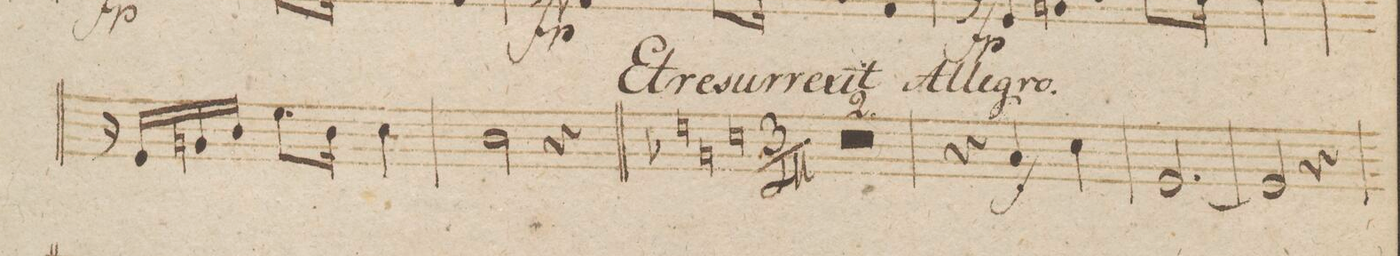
**kern	**dynam
*I"Viola.	*
*clefC3	*
*k[b-e-a-d-]	*
*met(c|)	*
*M3/4	*
16r	.
16F/LL	.
16An/	.
16c/JJ	.
8.f\L	.
16c\Jk	.
4d-\	.
=124	=124
2c\	.
*kcancel	*
4r	.
=125||	=125||
*null	*
*k[b-]	*
1.r	.
=126	=126
=127	=127
4r	.
4B-/	f
4d\	.
=128	=128
[2.F/	.
=129	=129
2F/]	.
4r	.
=130	=130
*-	*-
